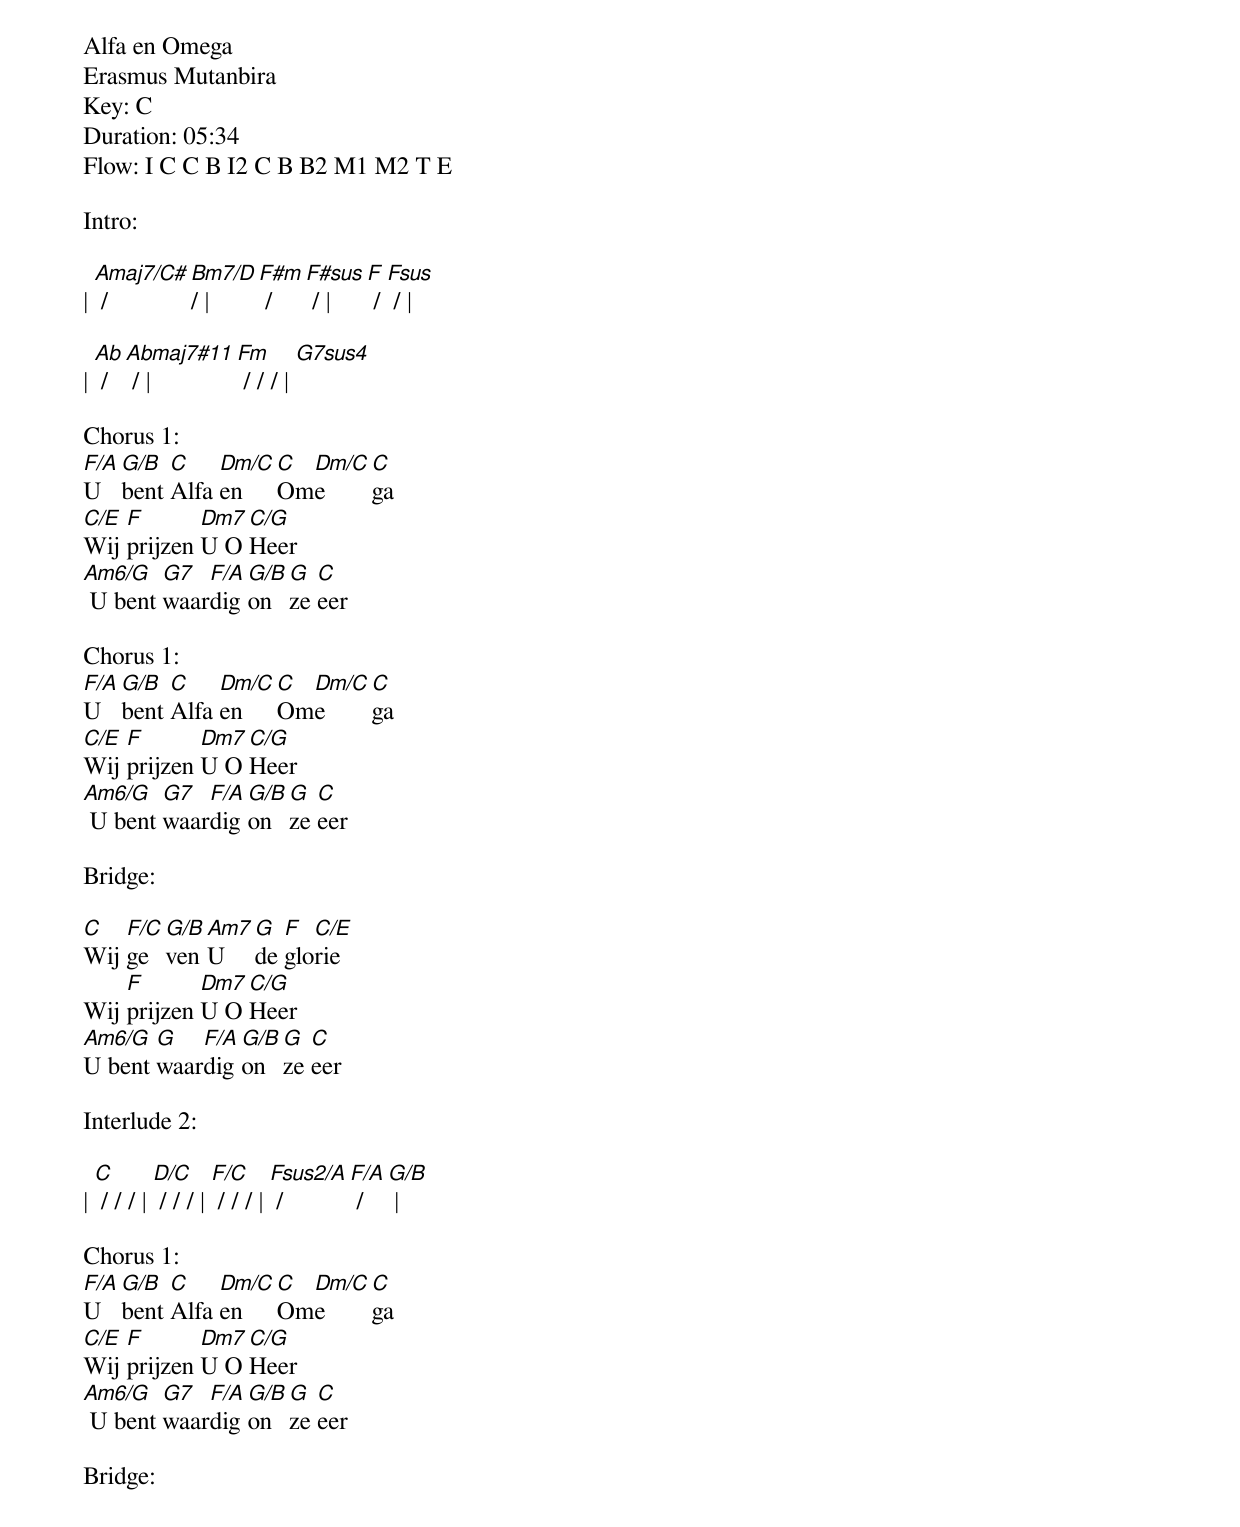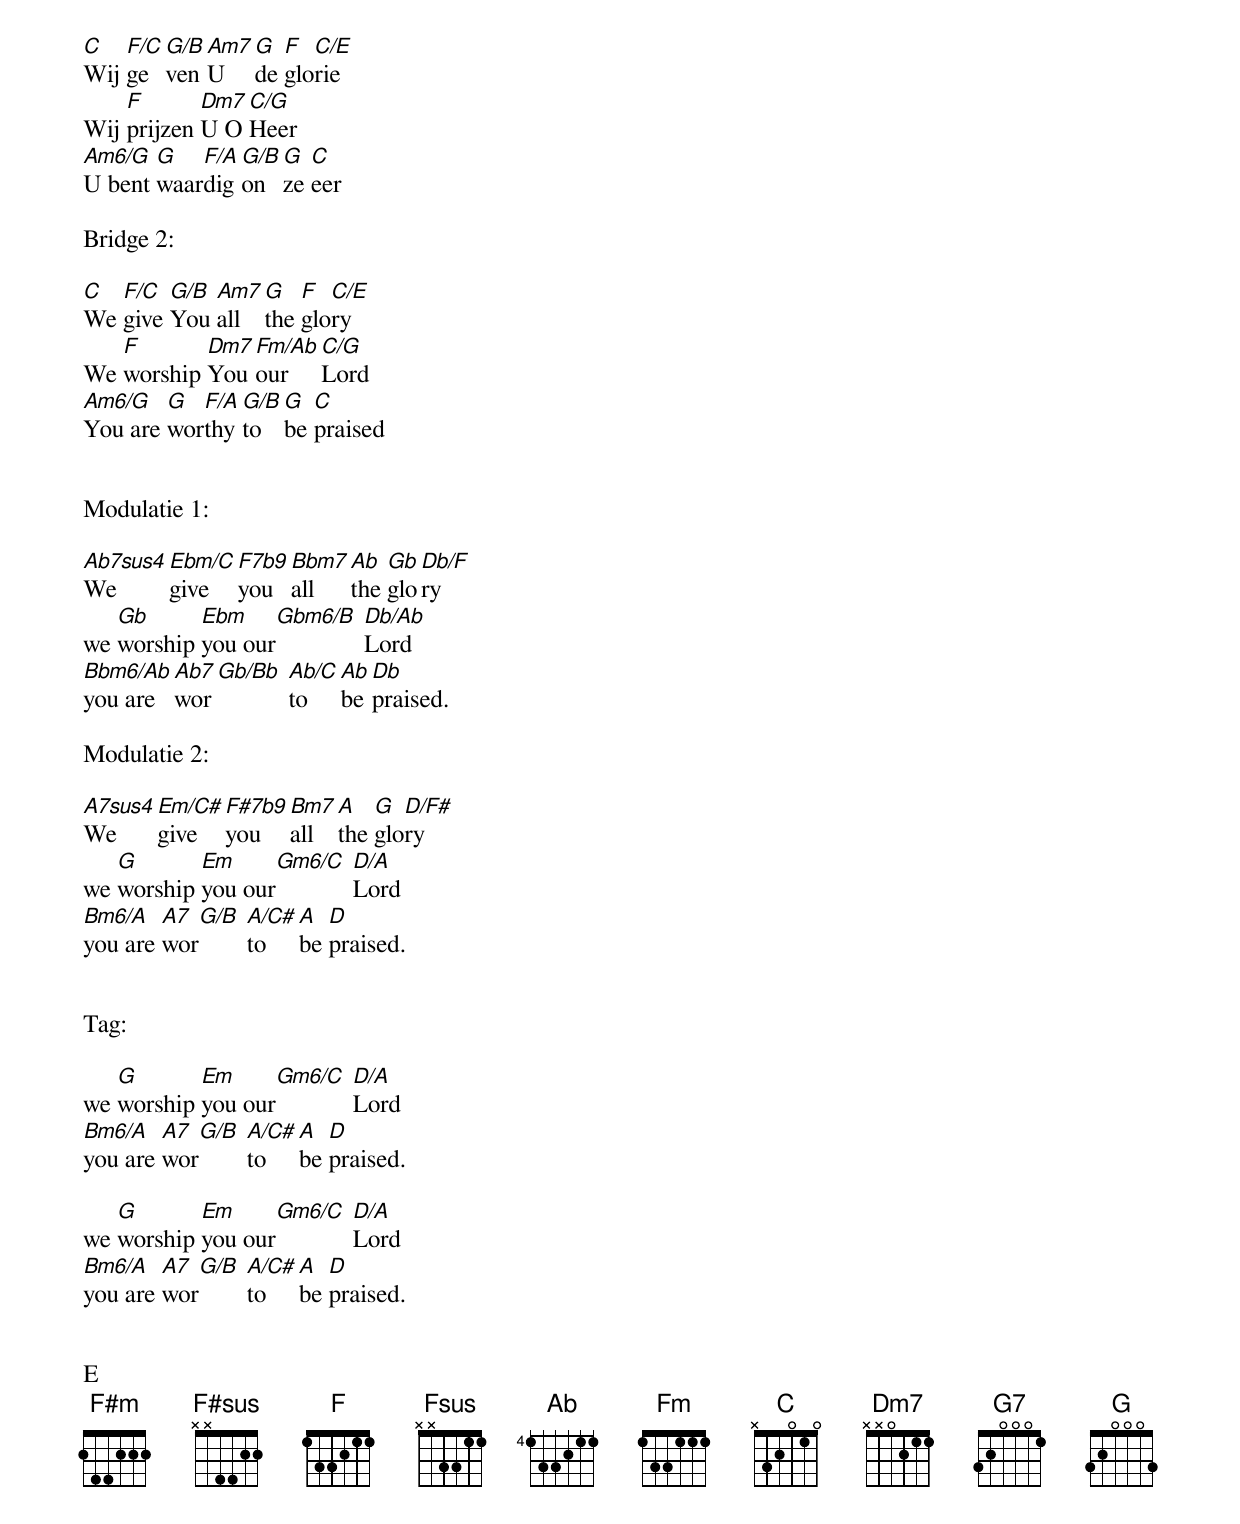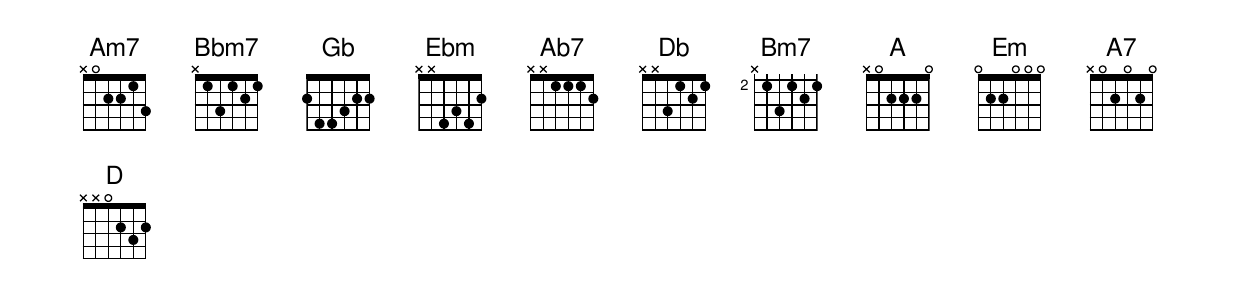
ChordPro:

Alfa en Omega
Erasmus Mutanbira
Key: C
Duration: 05:34
Flow: I C C B I2 C B B2 M1 M2 T E

Intro:

| [Amaj7/C#] / [Bm7/D]/ | [F#m] / [F#sus] / | [F] / [Fsus] / |

| [Ab] / [Abmaj7#11] / | [Fm] / / / | [G7sus4]

Chorus 1:
[F/A]U [G/B]bent [C]Alfa [Dm/C]en [C]Om[Dm/C]e[C]ga
[C/E]Wij [F]prijzen [Dm7]U O [C/G]Heer
[Am6/G] U bent [G7]waar[F/A]dig [G/B]on[G]ze [C]eer

Chorus 1:
[F/A]U [G/B]bent [C]Alfa [Dm/C]en [C]Om[Dm/C]e[C]ga
[C/E]Wij [F]prijzen [Dm7]U O [C/G]Heer
[Am6/G] U bent [G7]waar[F/A]dig [G/B]on[G]ze [C]eer

Bridge:

[C]Wij [F/C]ge[G/B]ven [Am7]U [G]de [F]glo[C/E]rie
Wij [F]prijzen [Dm7]U O [C/G]Heer
[Am6/G]U bent [G]waar[F/A]dig [G/B]on[G]ze [C]eer

Interlude 2:

| [C] / / / | [D/C] / / / | [F/C] / / / | [Fsus2/A] / [F/A] / [G/B] |

Chorus 1:
[F/A]U [G/B]bent [C]Alfa [Dm/C]en [C]Om[Dm/C]e[C]ga
[C/E]Wij [F]prijzen [Dm7]U O [C/G]Heer
[Am6/G] U bent [G7]waar[F/A]dig [G/B]on[G]ze [C]eer

Bridge:

[C]Wij [F/C]ge[G/B]ven [Am7]U [G]de [F]glo[C/E]rie
Wij [F]prijzen [Dm7]U O [C/G]Heer
[Am6/G]U bent [G]waar[F/A]dig [G/B]on[G]ze [C]eer

Bridge 2:

[C]We [F/C]give [G/B]You [Am7]all [G]the [F]glo[C/E]ry
We [F]worship [Dm7]You [Fm/Ab]our [C/G]Lord
[Am6/G]You are [G]wor[F/A]thy [G/B]to [G]be [C]praised


Modulatie 1:

[Ab7sus4]We [Ebm/C]give [F7b9]you [Bbm7]all [Ab]the [Gb]glo[Db/F]ry
we [Gb]worship [Ebm]you our[Gbm6/B] [Db/Ab]Lord
[Bbm6/Ab]you are [Ab7]wor[Gb/Bb] [Ab/C]to [Ab]be [Db]praised.

Modulatie 2:

[A7sus4]We [Em/C#]give [F#7b9]you [Bm7]all [A]the [G]glo[D/F#]ry
we [G]worship [Em]you our[Gm6/C] [D/A]Lord
[Bm6/A]you are [A7]wor[G/B] [A/C#]to [A]be [D]praised.


Tag:

we [G]worship [Em]you our[Gm6/C] [D/A]Lord
[Bm6/A]you are [A7]wor[G/B] [A/C#]to [A]be [D]praised.

we [G]worship [Em]you our[Gm6/C] [D/A]Lord
[Bm6/A]you are [A7]wor[G/B] [A/C#]to [A]be [D]praised.


E
